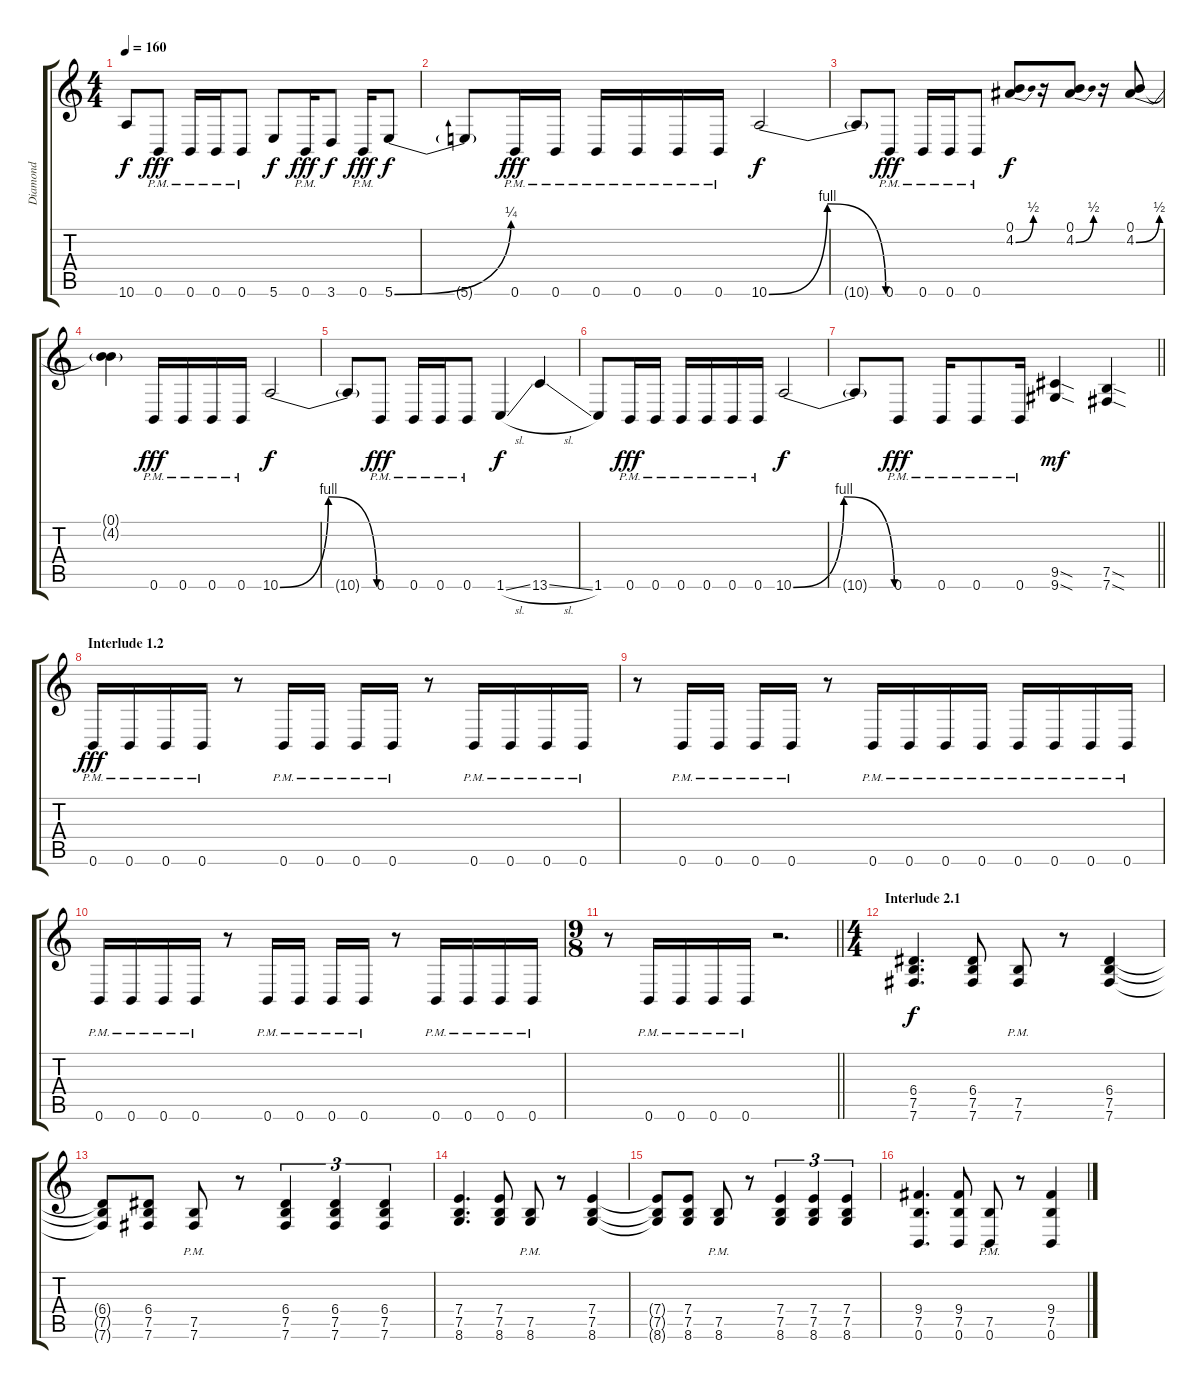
\track ("Diamond" "Diamond") {instrument distortionguitar}
\staff {score tabs}
\tuning (B3 Gb3 D3 A2 E2 B1) {hide}
\ts (4 4)
\tempo 160
\clef g2
\ks c
10.6{t}.8{dy f} 0.6{pm}.8{dy fff} 0.6{pm}.16 0.6{pm}.16 0.6{pm}.8 5.6.8{dy f} 0.6{pm}.16{dy fff} 3.6.8{dy f} 0.6{pm}.16{dy fff} 5.6{be (bend 0 0 60 1)}.8{dy f} |
5.6{t}.8 0.6{pm}.16{dy fff} 0.6{pm}.16 0.6{pm}.16 0.6{pm}.16 0.6{pm}.16 0.6{pm}.16 10.6{be (bendrelease 0 0 2 4 2 4 60 0)}.2{dy f} |
10.6{t}.8 0.6{pm}.8{dy fff} 0.6{pm}.16 0.6{pm}.16 0.6{pm}.8 (0.1 4.2{be (bend 0 0 60 2)}).8{dy f} r.16 (0.1 4.2{be (bend 0 0 60 2)}).8 r.16 (0.1 4.2{be (bend 0 0 60 2)}).8 |
(0.1{t} 4.2{t}).4 0.6{pm}.16{dy fff} 0.6{pm}.16 0.6{pm}.16 0.6{pm}.16 10.6{be (bendrelease 0 0 2 4 2 4 60 0)}.2{dy f} |
10.6{t}.8 0.6{pm}.8{dy fff} 0.6{pm}.16 0.6{pm}.16 0.6{pm}.8 1.6{sl}.4{dy f} 13.6{sl}.4 |
1.6.8 0.6{pm}.16{dy fff} 0.6{pm}.16 0.6{pm}.16 0.6{pm}.16 0.6{pm}.16 0.6{pm}.16 10.6{be (bendrelease 0 0 2 4 2 4 60 0)}.2{dy f} |
\barLineRight lightlight
10.6{t}.8 0.6{pm}.8{dy fff} 0.6{pm}.16 0.6{pm}.8 0.6{pm}.16 (9.5{sod} 9.6{sod}).4{dy mf} (7.5{sod} 7.6{sod}).4 |
\section ("" "Interlude 1.2")
0.6{pm}.16{dy fff} 0.6{pm}.16 0.6{pm}.16 0.6{pm}.16 r.8 0.6{pm}.16 0.6{pm}.16 0.6{pm}.16 0.6{pm}.16 r.8 0.6{pm}.16 0.6{pm}.16 0.6{pm}.16 0.6{pm}.16 |
r.8 0.6{pm}.16 0.6{pm}.16 0.6{pm}.16 0.6{pm}.16 r.8 0.6{pm}.16 0.6{pm}.16 0.6{pm}.16 0.6{pm}.16 0.6{pm}.16 0.6{pm}.16 0.6{pm}.16 0.6{pm}.16 |
0.6{pm}.16 0.6{pm}.16 0.6{pm}.16 0.6{pm}.16 r.8 0.6{pm}.16 0.6{pm}.16 0.6{pm}.16 0.6{pm}.16 r.8 0.6{pm}.16 0.6{pm}.16 0.6{pm}.16 0.6{pm}.16 |
\ts (9 8)
\barLineRight lightlight
r.8 0.6{pm}.16 0.6{pm}.16 0.6{pm}.16 0.6{pm}.16 r.2{d} |
\ts (4 4)
\section ("" "Interlude 2.1")
(6.4 7.5 7.6).4{d dy f} (6.4 7.5 7.6).8 (7.5{pm} 7.6{pm}).8 r.8 (6.4 7.5 7.6).4 |
(6.4{t} 7.5{t} 7.6{t}).8 (6.4 7.5 7.6).8 (7.5{pm} 7.6{pm}).8 r.8 (6.4 7.5 7.6).4{tu (3 2)} (6.4 7.5 7.6).4{tu (3 2)} (6.4 7.5 7.6).4{tu (3 2)} |
(7.4 7.5 8.6).4{d} (7.4 7.5 8.6).8 (7.5{pm} 8.6{pm}).8 r.8 (7.4 7.5 8.6).4 |
(7.4{t} 7.5{t} 8.6{t}).8 (7.4 7.5 8.6).8 (7.5{pm} 8.6{pm}).8 r.8 (7.4 7.5 8.6).4{tu (3 2)} (7.4 7.5 8.6).4{tu (3 2)} (7.4 7.5 8.6).4{tu (3 2)} |
(9.4 7.5 0.6).4{d} (9.4 7.5 0.6).8 (7.5{pm} 0.6{pm}).8 r.8 (9.4 7.5 0.6).4
